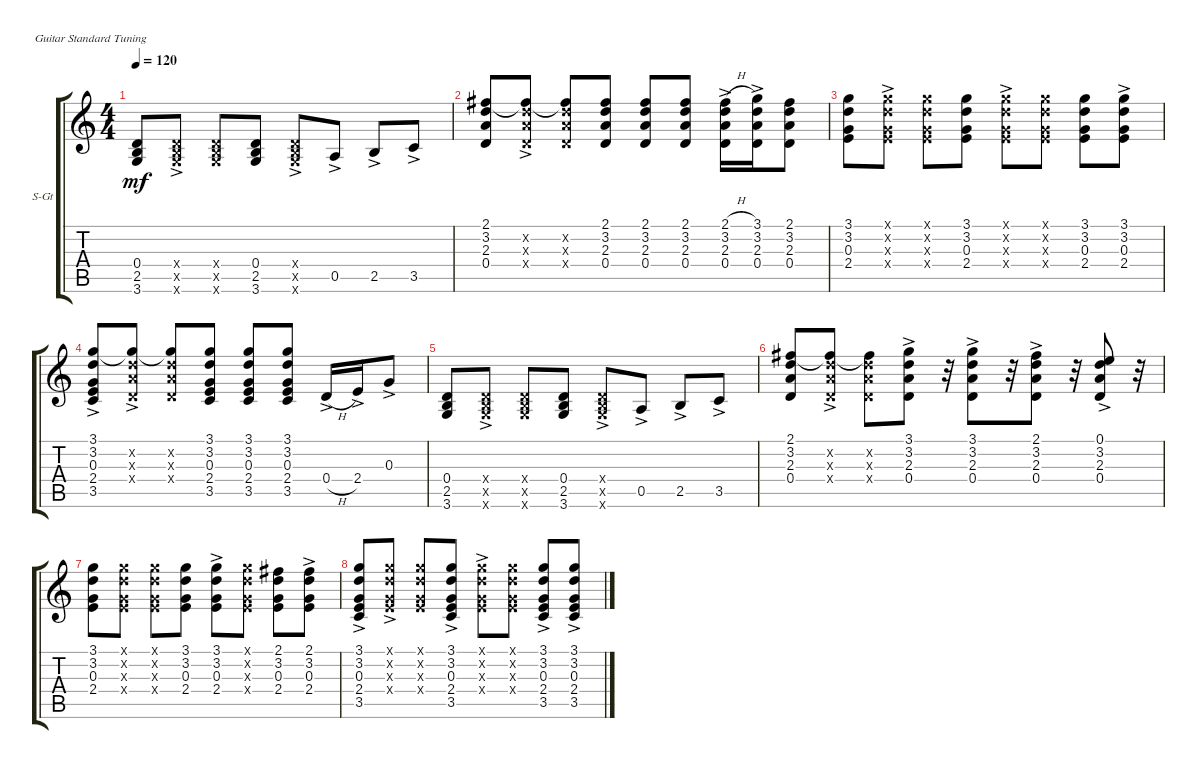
\defaultSystemsLayout 4
\bracketExtendMode groupsimilarinstruments
\firstSystemTrackNameOrientation horizontal
\otherSystemsTrackNameOrientation horizontal
\track ("Steel Guitar" "S-Gt") {instrument acousticguitarsteel}
\staff {score tabs}
\tuning (E4 B3 G3 D3 A2 E2)
\ts (4 4)
\tempo 120
\clef g2
\ks c
(3.6 2.5 0.4).8{dy mf instrument acousticguitarsteel} (3.6{ac x} 2.5{ac x} 0.4{ac x}).8 (3.6{x} 2.5{x} 0.4{x}).8 (3.6 2.5 0.4).8 (3.6{ac x} 2.5{ac x} 0.4{ac x}).8 0.5{ac}.8 2.5{ac}.8 3.5{ac}.8 |
(0.4 2.3 3.2 2.1).8 (2.1{ac t} 3.2{ac x} 2.3{ac x} 0.4{ac x}).8 (2.1{t} 0.4{x} 2.3{x} 3.2{x}).8 (0.4 2.3 3.2 2.1).8 (0.4 2.3 3.2 2.1).8 (0.4 2.3 3.2 2.1).8 (0.4 2.3 3.2 2.1{h ac}).16 (0.4 2.3 3.2 3.1{ac}).16 (0.4 2.3 3.2 2.1).8 |
(2.4 3.1 3.2 0.3).8 (2.4{ac x} 3.1{ac x} 3.2{ac x} 0.3{ac x}).8 (2.4{x} 3.1{x} 3.2{x} 0.3{x}).8 (2.4 3.1 3.2 0.3).8 (2.4{ac x} 3.1{ac x} 3.2{ac x} 0.3{ac x}).8 (2.4{x} 3.1{x} 3.2{x} 0.3{x}).8 (2.4 3.1 3.2 0.3).8 (2.4{ac} 3.1{ac} 3.2{ac} 0.3{ac}).8 |
(2.4{ac} 0.3{ac} 3.2{ac} 3.1{ac} 3.5{ac}).8 (3.1{ac t} 3.2{ac x} 2.3{ac x} 0.4{ac x}).8 (3.1{t} 0.4{x} 2.3{x} 3.2{x}).8 (2.4 0.3 3.2 3.1 3.5).8 (2.4 0.3 3.2 3.1 3.5).8 (2.4 0.3 3.2 3.1 3.5).8 0.4{h ac}.16 2.4{ac}.16 0.3{ac}.8 |
(3.6 2.5 0.4).8 (3.6{ac x} 2.5{ac x} 0.4{ac x}).8 (3.6{x} 2.5{x} 0.4{x}).8 (3.6 2.5 0.4).8 (3.6{ac x} 2.5{ac x} 0.4{ac x}).8 0.5{ac}.8 2.5{ac}.8 3.5{ac}.8 |
(0.4 2.3 3.2 2.1).8 (2.1{ac t} 3.2{ac x} 2.3{ac x} 0.4{ac x}).8 (2.1{t} 0.4{x} 2.3{x} 3.2{x}).8 (0.4 2.3 3.2 3.1{ac}).8 r.32 (0.4 2.3 3.2 3.1{ac}).8 r.32 (0.4 2.3 3.2 2.1{ac}).8 r.32 (0.4 2.3 3.2 0.1{ac}).8 r.32 |
(3.1 3.2 0.3 2.4).8 (3.1{x} 3.2{x} 0.3{x} 2.4{x}).8 (3.1{x} 3.2{x} 0.3{x} 2.4{x}).8 (3.1 3.2 0.3 2.4).8 (3.1{ac} 3.2{ac} 0.3{ac} 2.4{ac}).8 (3.1{x} 3.2{x} 0.3{x} 2.4{x}).8 (2.1 3.2 0.3 2.4).8 (2.1{ac} 3.2{ac} 0.3{ac} 2.4{ac}).8 |
(3.1 3.2 0.3 2.4 3.5{ac}).8 (2.4{ac x} 3.1{ac x} 3.2{ac x} 0.3{ac x}).8 (2.4{x} 3.1{x} 3.2{x} 0.3{x}).8 (3.1 3.2 0.3 2.4 3.5{ac}).8 (2.4{ac x} 3.1{ac x} 3.2{ac x} 0.3{ac x}).8 (2.4{x} 3.1{x} 3.2{x} 0.3{x}).8 (3.1 3.2 0.3 2.4 3.5{ac}).8 (3.1{ac} 3.2{ac} 0.3{ac} 2.4{ac} 3.5{ac}).8
